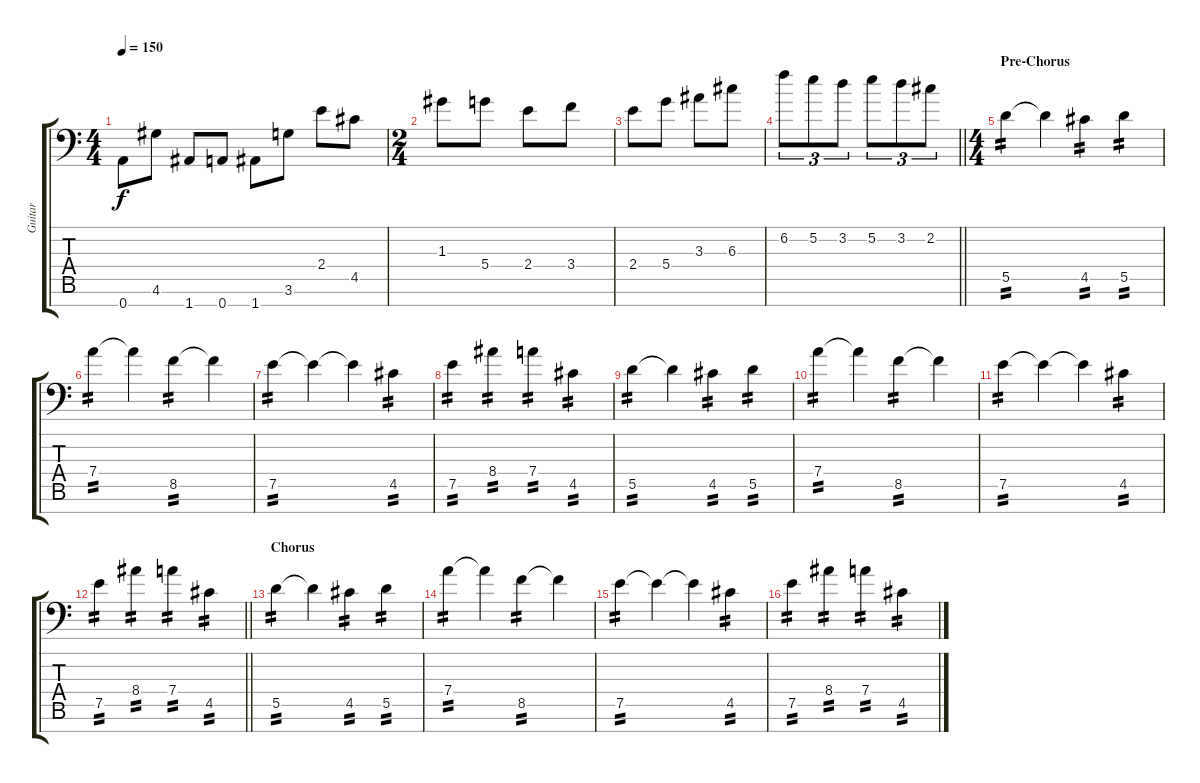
\track ("Guitar" "Guitar") {instrument electricguitarclean}
\staff {score tabs}
\tuning (E4 B3 G3 D3 A2 E2 A1) {hide}
\ts (4 4)
\tempo 150
\clef f4
\ks c
0.7.8{dy f} 4.6.8 1.7.8 0.7.8 1.7.8 3.6.8 2.4.8 4.5.8 |
\ts (2 4)
1.3.8 5.4.8 2.4.8 3.4.8 |
2.4.8 5.4.8 3.3.8 6.3.8 |
\barLineRight lightlight
6.2.8{tu (3 2)} 5.2.8{tu (3 2)} 3.2.8{tu (3 2)} 5.2.8{tu (3 2)} 3.2.8{tu (3 2)} 2.2.8{tu (3 2)} |
\ts (4 4)
\section ("" "Pre-Chorus")
5.5.4{tp 2} 5.5{t}.4 4.5.4{tp 2} 5.5.4{tp 2} |
7.4.4{tp 2} 7.4{t}.4 8.5.4{tp 2} 8.5{t}.4 |
7.5.4{tp 2} 7.5{t}.4 7.5{t}.4 4.5.4{tp 2} |
7.5.4{tp 2} 8.4.4{tp 2} 7.4.4{tp 2} 4.5.4{tp 2} |
5.5.4{tp 2} 5.5{t}.4 4.5.4{tp 2} 5.5.4{tp 2} |
7.4.4{tp 2} 7.4{t}.4 8.5.4{tp 2} 8.5{t}.4 |
7.5.4{tp 2} 7.5{t}.4 7.5{t}.4 4.5.4{tp 2} |
\barLineRight lightlight
7.5.4{tp 2} 8.4.4{tp 2} 7.4.4{tp 2} 4.5.4{tp 2} |
\section ("" "Chorus")
5.5.4{tp 2} 5.5{t}.4 4.5.4{tp 2} 5.5.4{tp 2} |
7.4.4{tp 2} 7.4{t}.4 8.5.4{tp 2} 8.5{t}.4 |
7.5.4{tp 2} 7.5{t}.4 7.5{t}.4 4.5.4{tp 2} |
7.5.4{tp 2} 8.4.4{tp 2} 7.4.4{tp 2} 4.5.4{tp 2}
